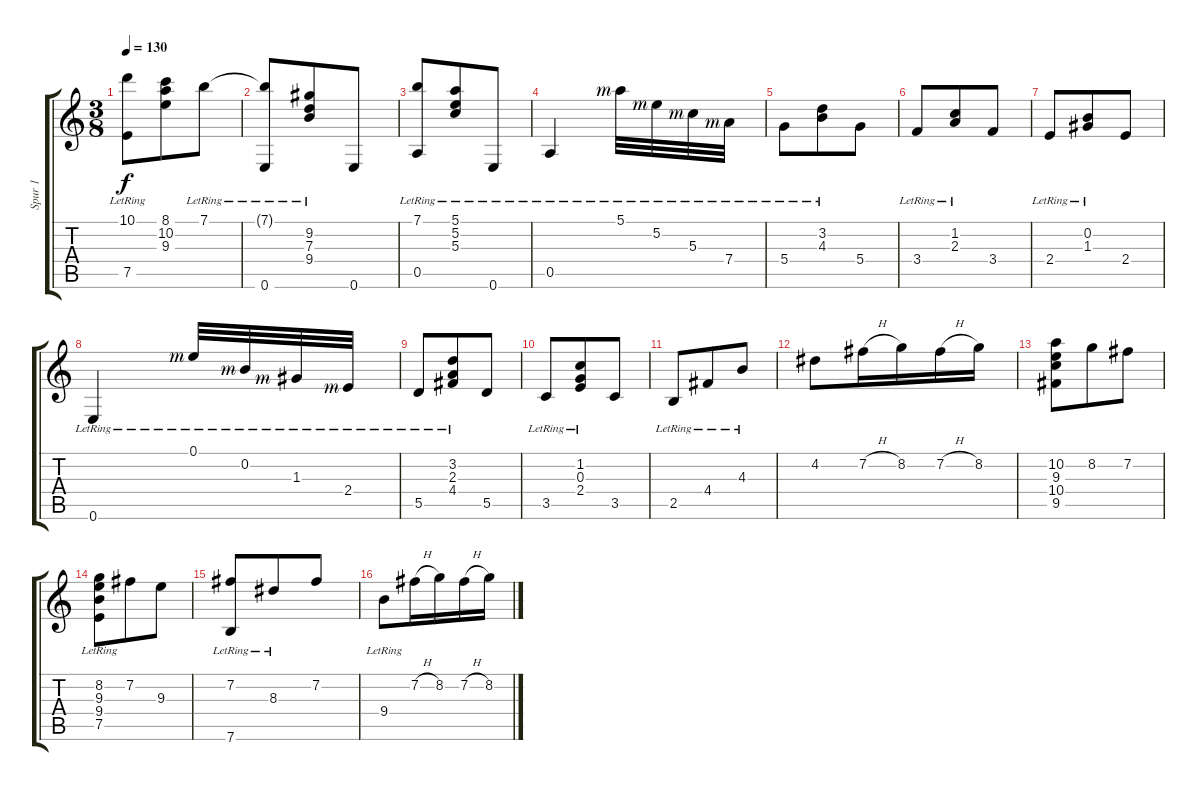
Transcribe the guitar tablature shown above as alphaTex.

\track ("Spur 1" "Spur 1") {instrument acousticguitarnylon}
\staff {score tabs}
\tuning (E4 B3 G3 D3 A2 E2) {hide}
\ts (3 8)
\tempo 130
\clef g2
\ks c
(10.1 7.5{lr}).8{dy f} (8.1 10.2 9.3).8 7.1{lr}.8 |
(7.1{t} 0.6{lr}).8 (9.2{lr} 7.3{lr} 9.4{lr}).8 0.6.8 |
(7.1 0.5{lr}).8 (5.1{lr} 5.2{lr} 5.3{lr}).8 0.6{lr}.8 |
0.5{lr}.4 5.1{lr rf 3}.32 5.2{lr rf 3}.32 5.3{lr rf 3}.32 7.4{lr rf 3}.32 |
5.4{lr}.8 (3.2{lr} 4.3{lr}).8 5.4.8 |
3.4{lr}.8 (1.2{lr} 2.3{lr}).8 3.4.8 |
2.4{lr}.8 (0.2{lr} 1.3{lr}).8 2.4.8 |
0.6{lr}.4 0.1{lr rf 3}.32 0.2{lr rf 3}.32 1.3{lr rf 3}.32 2.4{lr rf 3}.32 |
5.5{lr}.8 (3.2{lr} 2.3{lr} 4.4{lr}).8 5.5.8 |
3.5{lr}.8 (1.2{lr} 0.3{lr} 2.4{lr}).8 3.5.8 |
2.5{lr}.8 4.4{lr}.8 4.3{lr}.8 |
4.2.8 7.2{h}.16 8.2.16 7.2{h}.16 8.2.16 |
(10.2 9.3 10.4 9.5).8 8.2.8 7.2.8 |
(8.2 9.3{lr} 9.4{lr} 7.5{lr}).8 7.2.8 9.3.8 |
(7.2 7.6{lr}).8 8.3{lr}.8 7.2.8 |
9.4{lr}.8 7.2{h}.16 8.2.16 7.2{h}.16 8.2.16
